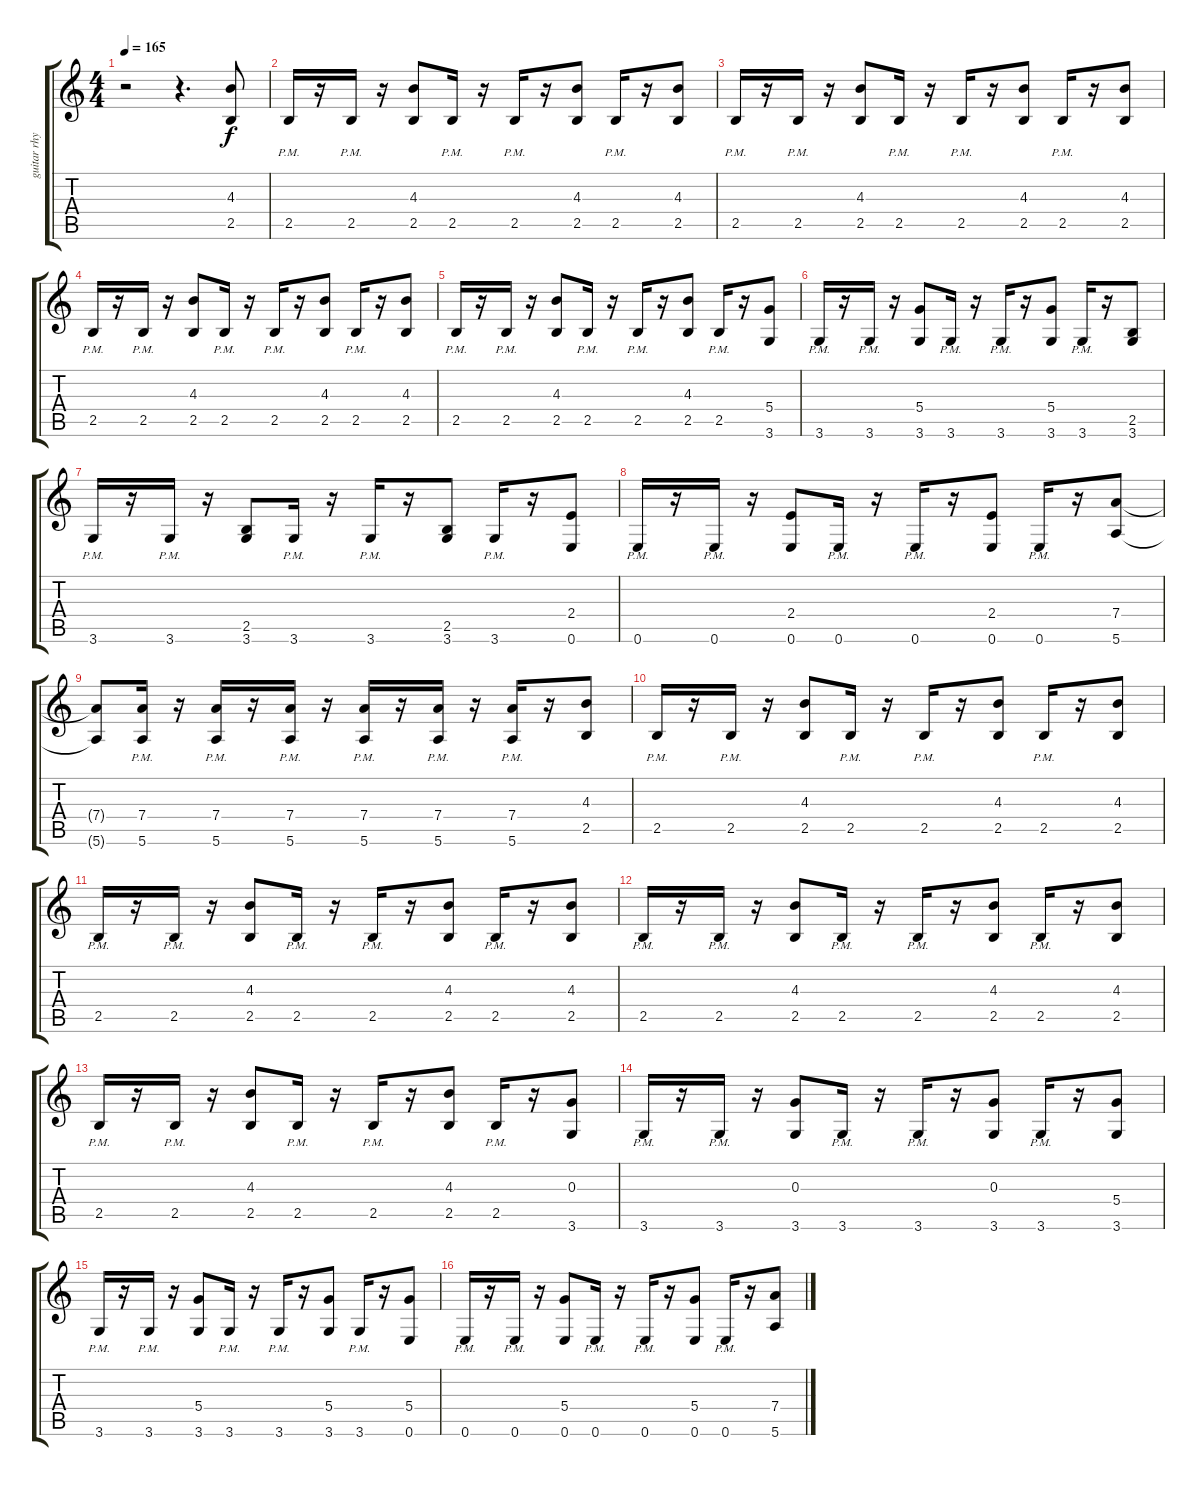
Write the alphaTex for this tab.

\track ("guitar rhythm right" "guitar rhy") {instrument distortionguitar}
\staff {score tabs}
\tuning (E4 B3 G3 D3 A2 E2) {hide}
\ts (4 4)
\tempo 165
\clef g2
\ks c
r.2{dy f} r.4{d} (4.3 2.5).8 |
2.5{pm}.16 r.16 2.5{pm}.16 r.16 (4.3 2.5).8 2.5{pm}.16 r.16 2.5{pm}.16 r.16 (4.3 2.5).8 2.5{pm}.16 r.16 (4.3 2.5).8 |
2.5{pm}.16 r.16 2.5{pm}.16 r.16 (4.3 2.5).8 2.5{pm}.16 r.16 2.5{pm}.16 r.16 (4.3 2.5).8 2.5{pm}.16 r.16 (4.3 2.5).8 |
2.5{pm}.16 r.16 2.5{pm}.16 r.16 (4.3 2.5).8 2.5{pm}.16 r.16 2.5{pm}.16 r.16 (4.3 2.5).8 2.5{pm}.16 r.16 (4.3 2.5).8 |
2.5{pm}.16 r.16 2.5{pm}.16 r.16 (4.3 2.5).8 2.5{pm}.16 r.16 2.5{pm}.16 r.16 (4.3 2.5).8 2.5{pm}.16 r.16 (5.4 3.6).8 |
3.6{pm}.16 r.16 3.6{pm}.16 r.16 (5.4 3.6).8 3.6{pm}.16 r.16 3.6{pm}.16 r.16 (5.4 3.6).8 3.6{pm}.16 r.16 (2.5 3.6).8 |
3.6{pm}.16 r.16 3.6{pm}.16 r.16 (2.5 3.6).8 3.6{pm}.16 r.16 3.6{pm}.16 r.16 (2.5 3.6).8 3.6{pm}.16 r.16 (2.4 0.6).8 |
0.6{pm}.16 r.16 0.6{pm}.16 r.16 (2.4 0.6).8 0.6{pm}.16 r.16 0.6{pm}.16 r.16 (2.4 0.6).8 0.6{pm}.16 r.16 (7.4 5.6).8 |
(7.4{t} 5.6{t}).8 (7.4 5.6{pm}).16 r.16 (7.4 5.6{pm}).16 r.16 (7.4 5.6{pm}).16 r.16 (7.4 5.6{pm}).16 r.16 (7.4 5.6{pm}).16 r.16 (7.4 5.6{pm}).16 r.16 (4.3 2.5).8 |
2.5{pm}.16 r.16 2.5{pm}.16 r.16 (4.3 2.5).8 2.5{pm}.16 r.16 2.5{pm}.16 r.16 (4.3 2.5).8 2.5{pm}.16 r.16 (4.3 2.5).8 |
2.5{pm}.16 r.16 2.5{pm}.16 r.16 (4.3 2.5).8 2.5{pm}.16 r.16 2.5{pm}.16 r.16 (4.3 2.5).8 2.5{pm}.16 r.16 (4.3 2.5).8 |
2.5{pm}.16 r.16 2.5{pm}.16 r.16 (4.3 2.5).8 2.5{pm}.16 r.16 2.5{pm}.16 r.16 (4.3 2.5).8 2.5{pm}.16 r.16 (4.3 2.5).8 |
2.5{pm}.16 r.16 2.5{pm}.16 r.16 (4.3 2.5).8 2.5{pm}.16 r.16 2.5{pm}.16 r.16 (4.3 2.5).8 2.5{pm}.16 r.16 (0.3 3.6).8 |
3.6{pm}.16 r.16 3.6{pm}.16 r.16 (0.3 3.6).8 3.6{pm}.16 r.16 3.6{pm}.16 r.16 (0.3 3.6).8 3.6{pm}.16 r.16 (5.4 3.6).8 |
3.6{pm}.16 r.16 3.6{pm}.16 r.16 (5.4 3.6).8 3.6{pm}.16 r.16 3.6{pm}.16 r.16 (5.4 3.6).8 3.6{pm}.16 r.16 (5.4 0.6).8 |
0.6{pm}.16 r.16 0.6{pm}.16 r.16 (5.4 0.6).8 0.6{pm}.16 r.16 0.6{pm}.16 r.16 (5.4 0.6).8 0.6{pm}.16 r.16 (7.4 5.6).8
